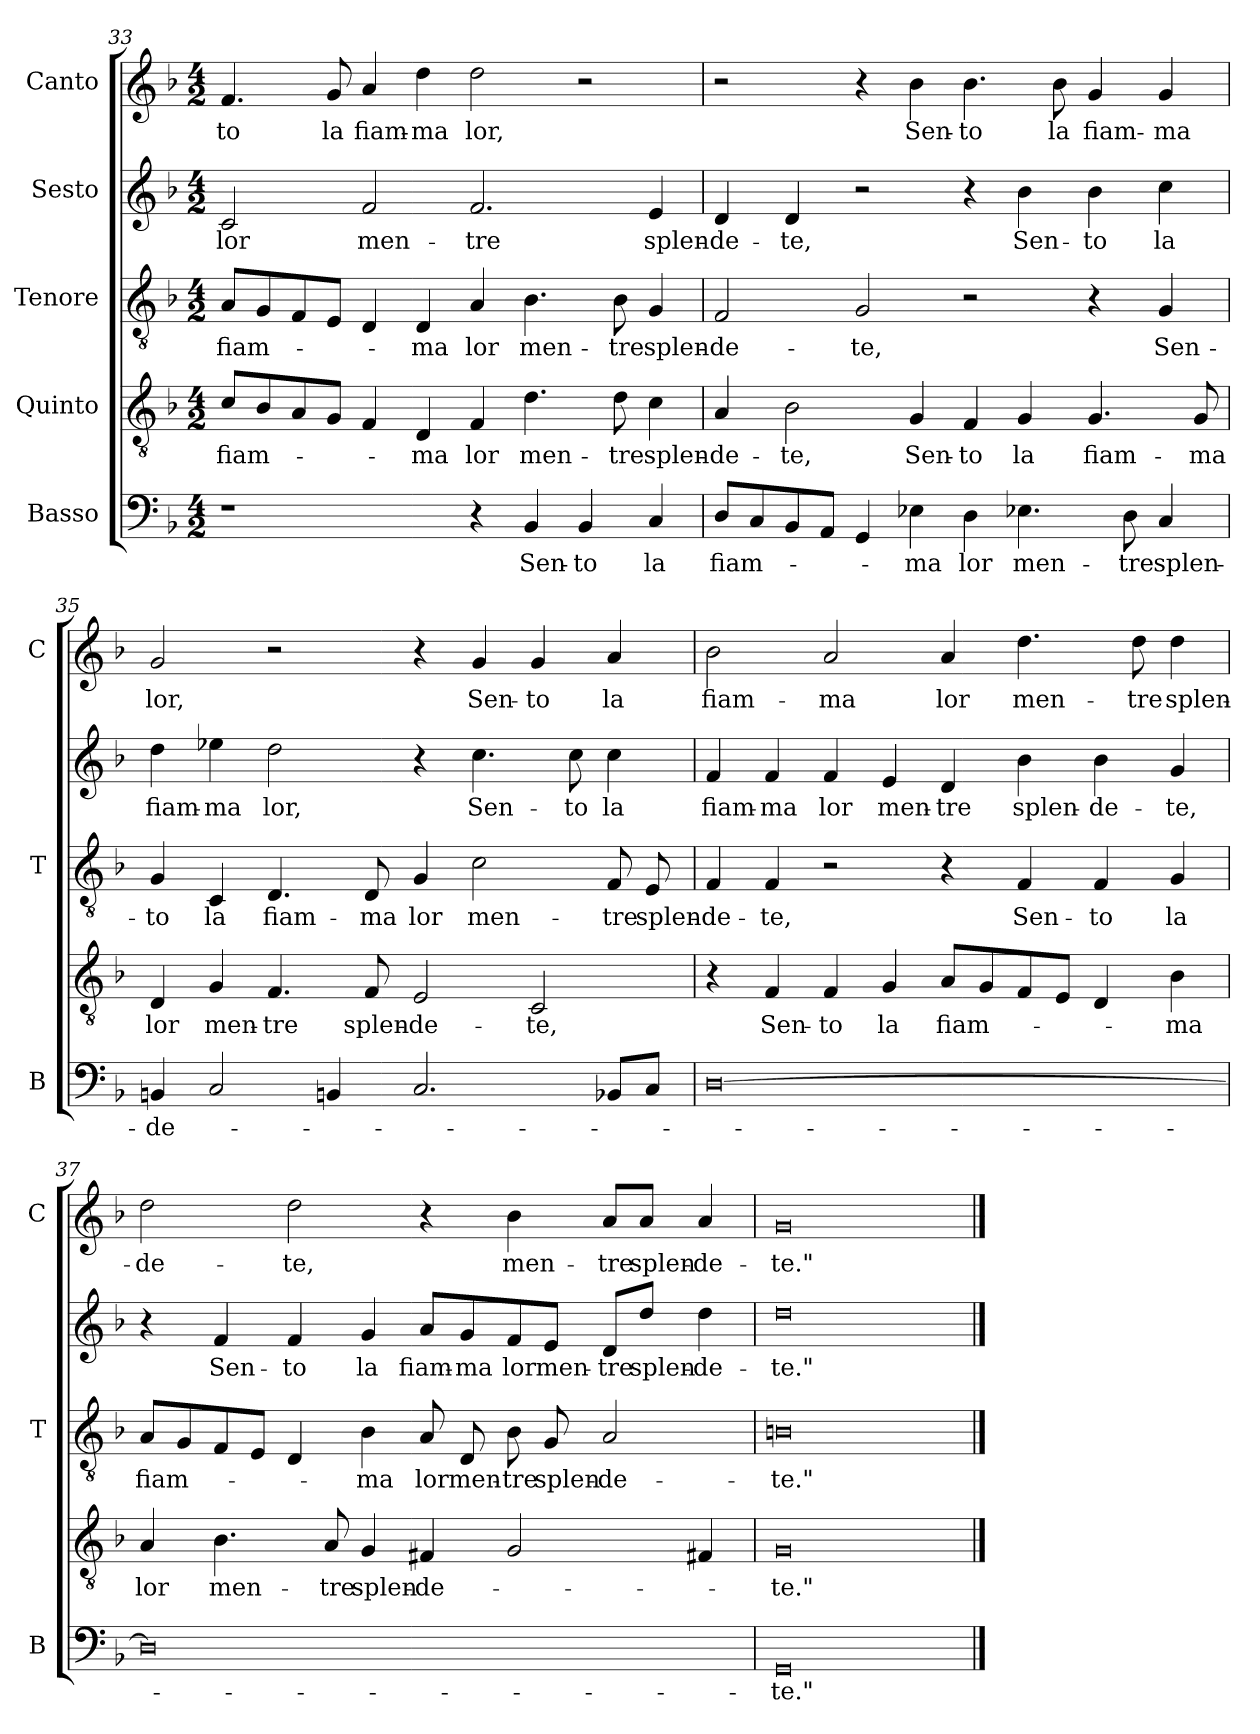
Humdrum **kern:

**kern	**text	**kern	**text	**kern	**text	**kern	**text	**kern	**text
*part5	*part5	*part4	*part4	*part3	*part3	*part2	*part2	*part1	*part1
*staff5	*staff5	*staff4	*staff4	*staff3	*staff3	*staff2	*staff2	*staff1	*staff1
*I"Basso	*	*I"Quinto	*	*I"Tenore	*	*I"Sesto	*	*I"Canto	*
*I'B	*	*	*	*I'T	*	*	*	*I'C	*
*clefF4	*	*clefGv2	*	*clefGv2	*	*clefG2	*	*clefG2	*
*k[b-]	*	*k[b-]	*	*k[b-]	*	*k[b-]	*	*k[b-]	*
*F:	*	*F:	*	*F:	*	*F:	*	*F:	*
*M4/2	*	*M4/2	*	*M4/2	*	*M4/2	*	*M4/2	*
=33	=33	=33	=33	=33	=33	=33	=33	=33	=33
1r	.	8cL	fiam-	8AL	fiam-	2c	lor	4.f	-to
.	.	8B-	.	8G	.	.	.	.	.
.	.	8A	.	8F	.	.	.	.	.
.	.	8GJ	.	8EJ	.	.	.	8g	la
.	.	4F	.	4D	.	2f	men-	4a	fiam-
.	.	4D	-ma	4D	-ma	.	.	4dd	-ma
4r	.	4F	lor	4A	lor	2.f	-tre	2dd	lor,
4BB-	Sen-	4.d	men-	4.B-	men-	.	.	.	.
4BB-	-to	.	.	.	.	.	.	2r	.
.	.	8d	-tre	8B-	-tre	.	.	.	.
4C	la	4c	splen-	4G	splen-	4e	splen-	.	.
=34	=34	=34	=34	=34	=34	=34	=34	=34	=34
8DL	fiam-	4A	-de-	2F	-de-	4d	-de-	2r	.
8C	.	.	.	.	.	.	.	.	.
8BB-	.	2B-	-te,	.	.	4d	-te,	.	.
8AAJ	.	.	.	.	.	.	.	.	.
4GG	.	.	.	2G	-te,	2r	.	4r	.
4E-X	-ma	4G	Sen-	.	.	.	.	4b-	Sen-
4D	lor	4F	-to	2r	.	4r	.	4.b-	-to
4.E-X	men-	4G	la	.	.	4b-	Sen-	.	.
.	.	.	.	.	.	.	.	8b-	la
.	.	4.G	fiam-	4r	.	4b-	-to	4g	fiam-
8D	-tre	.	.	.	.	.	.	.	.
4C	splen-	.	.	4G	Sen-	4cc	la	4g	-ma
.	.	8G	-ma	.	.	.	.	.	.
=35	=35	=35	=35	=35	=35	=35	=35	=35	=35
4BBn	-de-	4D	lor	4G	-to	4dd	fiam-	2g	lor,
2C	.	4G	men-	4C	la	4ee-X	-ma	.	.
.	.	4.F	-tre	4.D	fiam-	2dd	lor,	2r	.
4BBn	.	.	.	.	.	.	.	.	.
.	.	8F	splen-	8D	-ma	.	.	.	.
2.C	.	2E	-de-	4G	lor	4r	.	4r	.
.	.	.	.	2c	men-	4.cc	Sen-	4g	Sen-
.	.	2C	-te,	.	.	.	.	4g	-to
.	.	.	.	.	.	8cc	-to	.	.
8BB-XL	.	.	.	8F	-tre	4cc	la	4a	la
8CJ	.	.	.	8E	splen-	.	.	.	.
=36	=36	=36	=36	=36	=36	=36	=36	=36	=36
[0D	.	4r	.	4F	-de-	4f	fiam-	2b-	fiam-
.	.	4F	Sen-	4F	-te,	4f	-ma	.	.
.	.	4F	-to	2r	.	4f	lor	2a	-ma
.	.	4G	la	.	.	4e	men-	.	.
.	.	8AL	fiam-	4r	.	4d	-tre	4a	lor
.	.	8G	.	.	.	.	.	.	.
.	.	8F	.	4F	Sen-	4b-	splen-	4.dd	men-
.	.	8EJ	.	.	.	.	.	.	.
.	.	4D	.	4F	-to	4b-	-de-	.	.
.	.	.	.	.	.	.	.	8dd	-tre
.	.	4B-	-ma	4G	la	4g	-te,	4dd	splen-
=37	=37	=37	=37	=37	=37	=37	=37	=37	=37
0D]	.	4A	lor	8AL	fiam-	4r	.	2dd	-de-
.	.	.	.	8G	.	.	.	.	.
.	.	4.B-	men-	8F	.	4f	Sen-	.	.
.	.	.	.	8EJ	.	.	.	.	.
.	.	.	.	4D	.	4f	-to	2dd	-te,
.	.	8A	-tre	.	.	.	.	.	.
.	.	4G	splen-	4B-	-ma	4g	la	.	.
.	.	4F#X	-de-	8A	lor	8a/L	fiam-	4r	.
.	.	.	.	8D	men-	8g/	-ma	.	.
.	.	2G	.	8B-	-tre	8f/	lor	4b-	men-
.	.	.	.	8G	splen-	8e/J	men-	.	.
.	.	.	.	2A	-de-	8d/L	-tre	8a/L	-tre
.	.	.	.	.	.	8dd/J	splen-	8a/J	splen-
.	.	4F#X	.	.	.	4dd	-de-	4a	-de-
=38	=38	=38	=38	=38	=38	=38	=38	=38	=38
0GG	-te."	0G	-te."	0Bn	-te."	0dd	-te."	0g	-te."
==	==	==	==	==	==	==	==	==	==
*-	*-	*-	*-	*-	*-	*-	*-	*-	*-
